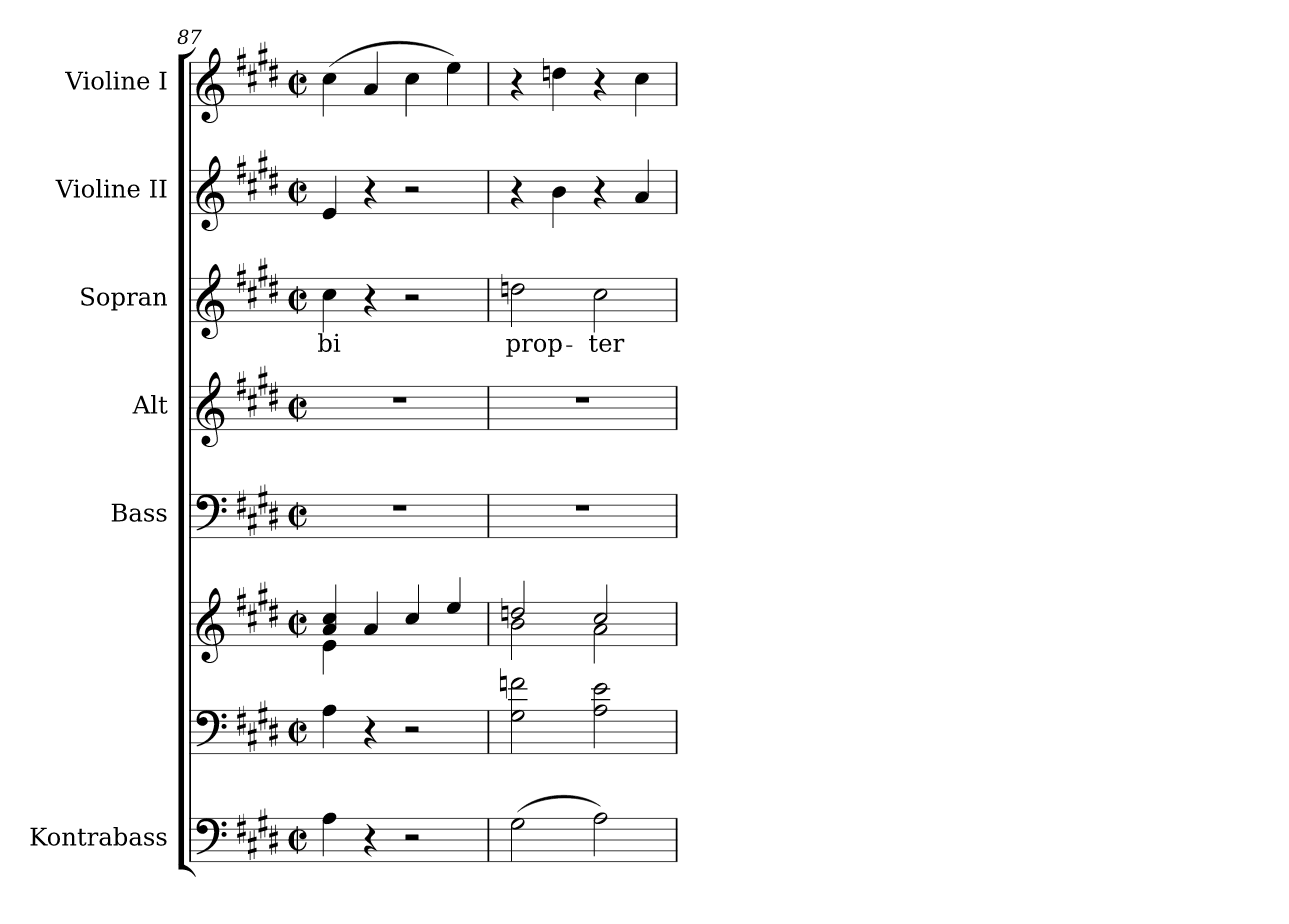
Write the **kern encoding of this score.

**kern	**kern	**kern	**kern	**kern	**kern	**text	**kern	**kern
*part7	*part6	*part6	*part5	*part4	*part3	*part3	*part2	*part1
*staff8	*staff7	*staff6	*staff5	*staff4	*staff3	*staff3	*staff2	*staff1
*I"Kontrabass	*	*	*I"Bass	*I"Alt	*I"Sopran	*	*I"Violine II	*I"Violine I
*I'Kb.	*	*	*I'B.	*I'A.	*I'S.	*	*I'Vl. II	*I'Vl. I
*clefF4	*clefF4	*clefG2	*clefF4	*clefG2	*clefG2	*	*clefG2	*clefG2
*ITrd7c12	*	*	*	*	*	*	*	*
*k[f#c#g#d#]	*k[f#c#g#d#]	*k[f#c#g#d#]	*k[f#c#g#d#]	*k[f#c#g#d#]	*k[f#c#g#d#]	*	*k[f#c#g#d#]	*k[f#c#g#d#]
*E:	*E:	*E:	*E:	*E:	*E:	*	*E:	*E:
*M2/2	*M2/2	*M2/2	*M2/2	*M2/2	*M2/2	*	*M2/2	*M2/2
*met(c|)	*met(c|)	*met(c|)	*met(c|)	*met(c|)	*met(c|)	*	*met(c|)	*met(c|)
=87	=87	=87	=87	=87	=87	=87	=87	=87
*	*	*^	*	*	*	*	*	*
!	!	!	!	!	!	!	!LO:LY:b	!	!
4AA\	4A\	4a/ 4cc#/	4e\	1r	1r	4cc#\	-bi	4e/	(>4cc#\
4r	4r	4a/	2.ryy	.	.	4r	.	4r	4a/
2r	2r	4cc#/	.	.	.	2r	.	2r	4cc#\
.	.	4ee/	.	.	.	.	.	.	4ee\)
!!LO:PB:g=z
=88	=88	=88	=88	=88	=88	=88	=88	=88	=88
!	!	!	!	!	!	!	!LO:LY:b	!	!
(>2GG#\	2G#\ 2fn\	2ddn/	2b\	1r	1r	2ddn\	prop-	4r	4r
.	.	.	.	.	.	.	.	4b\	4ddn\
!	!	!	!	!	!	!	!LO:LY:b	!	!
2AA\)	2A\ 2e\	2cc#/	2a\	.	.	2cc#\	-ter	4r	4r
.	.	.	.	.	.	.	.	4a/	4cc#\
*	*	*v	*v	*	*	*	*	*	*
=	=	=	=	=	=	=	=	=
*-	*-	*-	*-	*-	*-	*-	*-	*-
